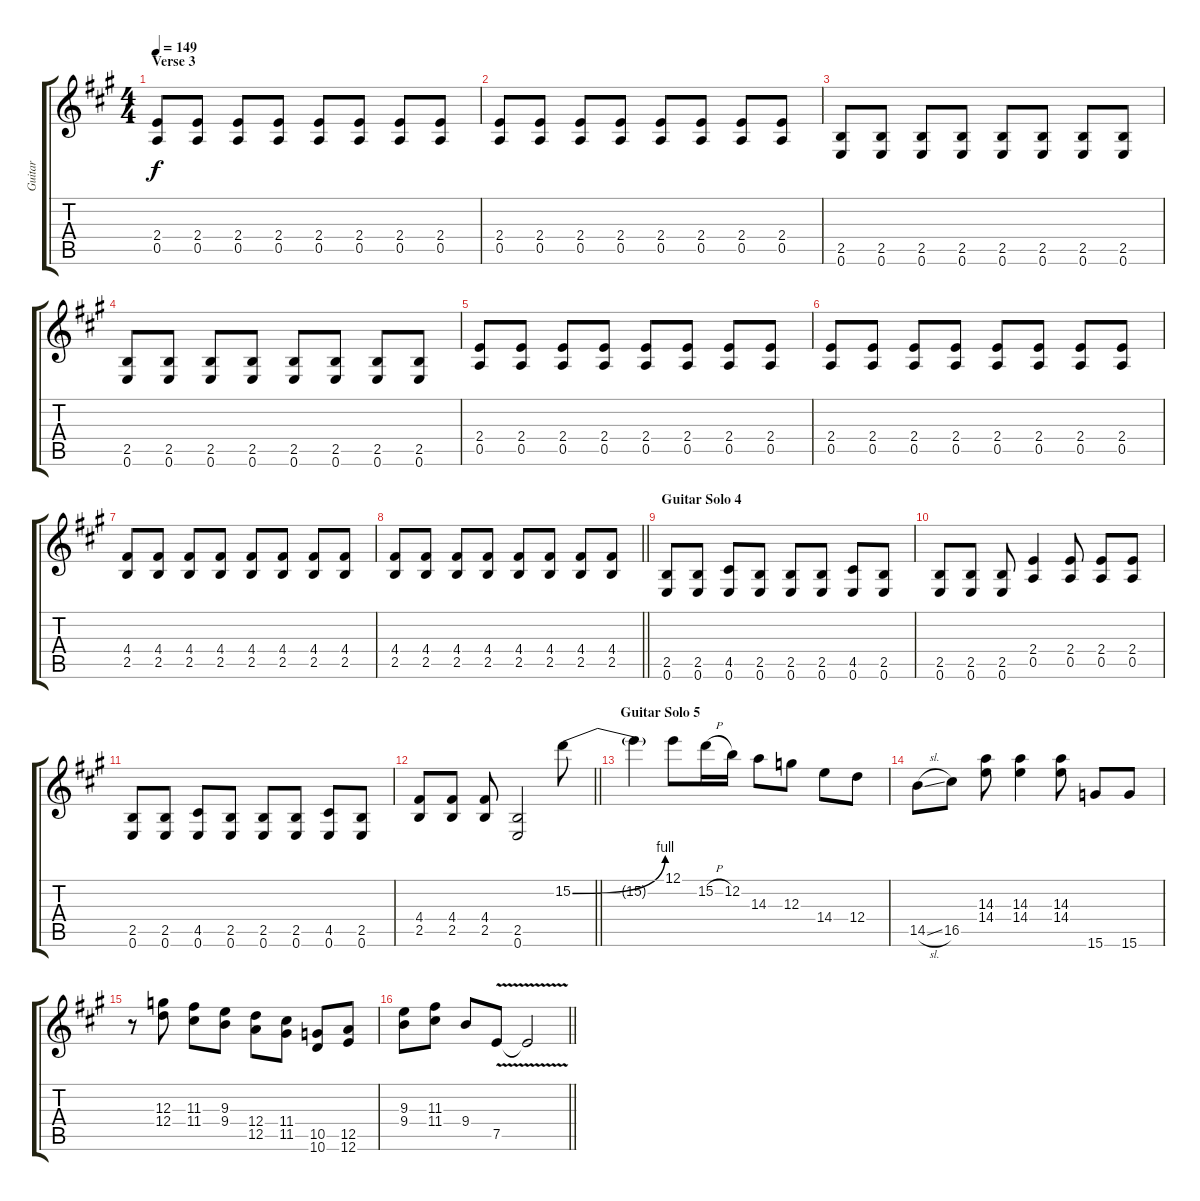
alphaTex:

\track ("Guitar" "Guitar") {instrument electricguitarclean}
\staff {score tabs}
\tuning (E4 B3 G3 D3 A2 E2) {hide}
\ts (4 4)
\section ("" "Verse 3")
\tempo 149
\clef g2
\ks f#minor
(2.4 0.5).8{dy f} (2.4 0.5).8 (2.4 0.5).8 (2.4 0.5).8 (2.4 0.5).8 (2.4 0.5).8 (2.4 0.5).8 (2.4 0.5).8 |
(2.4 0.5).8 (2.4 0.5).8 (2.4 0.5).8 (2.4 0.5).8 (2.4 0.5).8 (2.4 0.5).8 (2.4 0.5).8 (2.4 0.5).8 |
(2.5 0.6).8 (2.5 0.6).8 (2.5 0.6).8 (2.5 0.6).8 (2.5 0.6).8 (2.5 0.6).8 (2.5 0.6).8 (2.5 0.6).8 |
(2.5 0.6).8 (2.5 0.6).8 (2.5 0.6).8 (2.5 0.6).8 (2.5 0.6).8 (2.5 0.6).8 (2.5 0.6).8 (2.5 0.6).8 |
(2.4 0.5).8 (2.4 0.5).8 (2.4 0.5).8 (2.4 0.5).8 (2.4 0.5).8 (2.4 0.5).8 (2.4 0.5).8 (2.4 0.5).8 |
(2.4 0.5).8 (2.4 0.5).8 (2.4 0.5).8 (2.4 0.5).8 (2.4 0.5).8 (2.4 0.5).8 (2.4 0.5).8 (2.4 0.5).8 |
(4.4 2.5).8 (4.4 2.5).8 (4.4 2.5).8 (4.4 2.5).8 (4.4 2.5).8 (4.4 2.5).8 (4.4 2.5).8 (4.4 2.5).8 |
\barLineRight lightlight
(4.4 2.5).8 (4.4 2.5).8 (4.4 2.5).8 (4.4 2.5).8 (4.4 2.5).8 (4.4 2.5).8 (4.4 2.5).8 (4.4 2.5).8 |
\section ("" "Guitar Solo 4")
(2.5 0.6).8 (2.5 0.6).8 (4.5 0.6).8 (2.5 0.6).8 (2.5 0.6).8 (2.5 0.6).8 (4.5 0.6).8 (2.5 0.6).8 |
(2.5 0.6).8 (2.5 0.6).8 (2.5 0.6).8 (2.4 0.5).4 (2.4 0.5).8 (2.4 0.5).8 (2.4 0.5).8 |
(2.5 0.6).8 (2.5 0.6).8 (4.5 0.6).8 (2.5 0.6).8 (2.5 0.6).8 (2.5 0.6).8 (4.5 0.6).8 (2.5 0.6).8 |
\barLineRight lightlight
(4.4 2.5).8 (4.4 2.5).8 (4.4 2.5).8 (2.5 0.6).2 15.2{be (bend 0 0 60 4)}.8{instrument overdrivenguitar} |
\section ("" "Guitar Solo 5")
15.2{t}.4 12.1.8 15.2{h}.16 12.2.16 14.3.8 12.3.8 14.4.8 12.4.8 |
14.5{sl}.8 16.5.8 (14.3 14.4).8 (14.3 14.4).4 (14.3 14.4).8 15.6.8 15.6.8 |
r.8 (12.3 12.4).8 (11.3 11.4).8 (9.3 9.4).8 (12.4 12.5).8 (11.4 11.5).8 (10.5 10.6).8 (12.5 12.6).8 |
\barLineRight lightlight
(9.3 9.4).8 (11.3 11.4).8 9.4.8 7.5{v}.8 7.5{t}.2
